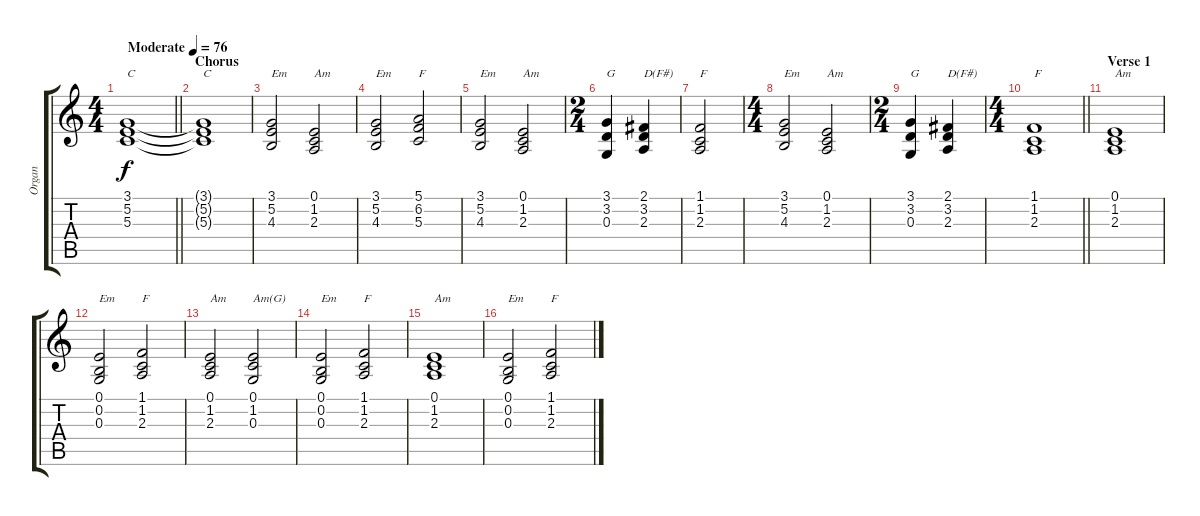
\track ("Organ" "Organ") {instrument percussiveorgan}
\staff {score tabs}
\tuning (E4 B3 G3 D3 A2 E2) {hide}
\ts (4 4)
\tempo (76 "Moderate")
\clef g2
\barLineRight lightlight
\ks c
(3.1 5.2 5.3).1{txt "C" dy f instrument percussiveorgan} |
\section ("" "Chorus")
(3.1{t} 5.2{t} 5.3{t}).1{txt "C"} |
(3.1 5.2 4.3).2{txt "Em"} (0.1 1.2 2.3).2{txt "Am"} |
(3.1 5.2 4.3).2{txt "Em"} (5.1 6.2 5.3).2{txt "F"} |
(3.1 5.2 4.3).2{txt "Em"} (0.1 1.2 2.3).2{txt "Am"} |
\ts (2 4)
(3.1 3.2 0.3).4{txt "G"} (2.1 3.2 2.3).4{txt "D(F#)"} |
(1.1 1.2 2.3).2{txt "F"} |
\ts (4 4)
(3.1 5.2 4.3).2{txt "Em"} (0.1 1.2 2.3).2{txt "Am"} |
\ts (2 4)
(3.1 3.2 0.3).4{txt "G"} (2.1 3.2 2.3).4{txt "D(F#)"} |
\ts (4 4)
\barLineRight lightlight
(1.1 1.2 2.3).1{txt "F"} |
\section ("" "Verse 1")
(0.1 1.2 2.3).1{txt "Am"} |
(0.1 0.2 0.3).2{txt "Em"} (1.1 1.2 2.3).2{txt "F"} |
(0.1 1.2 2.3).2{txt "Am"} (0.1 1.2 0.3).2{txt "Am(G)"} |
(0.1 0.2 0.3).2{txt "Em"} (1.1 1.2 2.3).2{txt "F"} |
(0.1 1.2 2.3).1{txt "Am"} |
(0.1 0.2 0.3).2{txt "Em"} (1.1 1.2 2.3).2{txt "F"}
